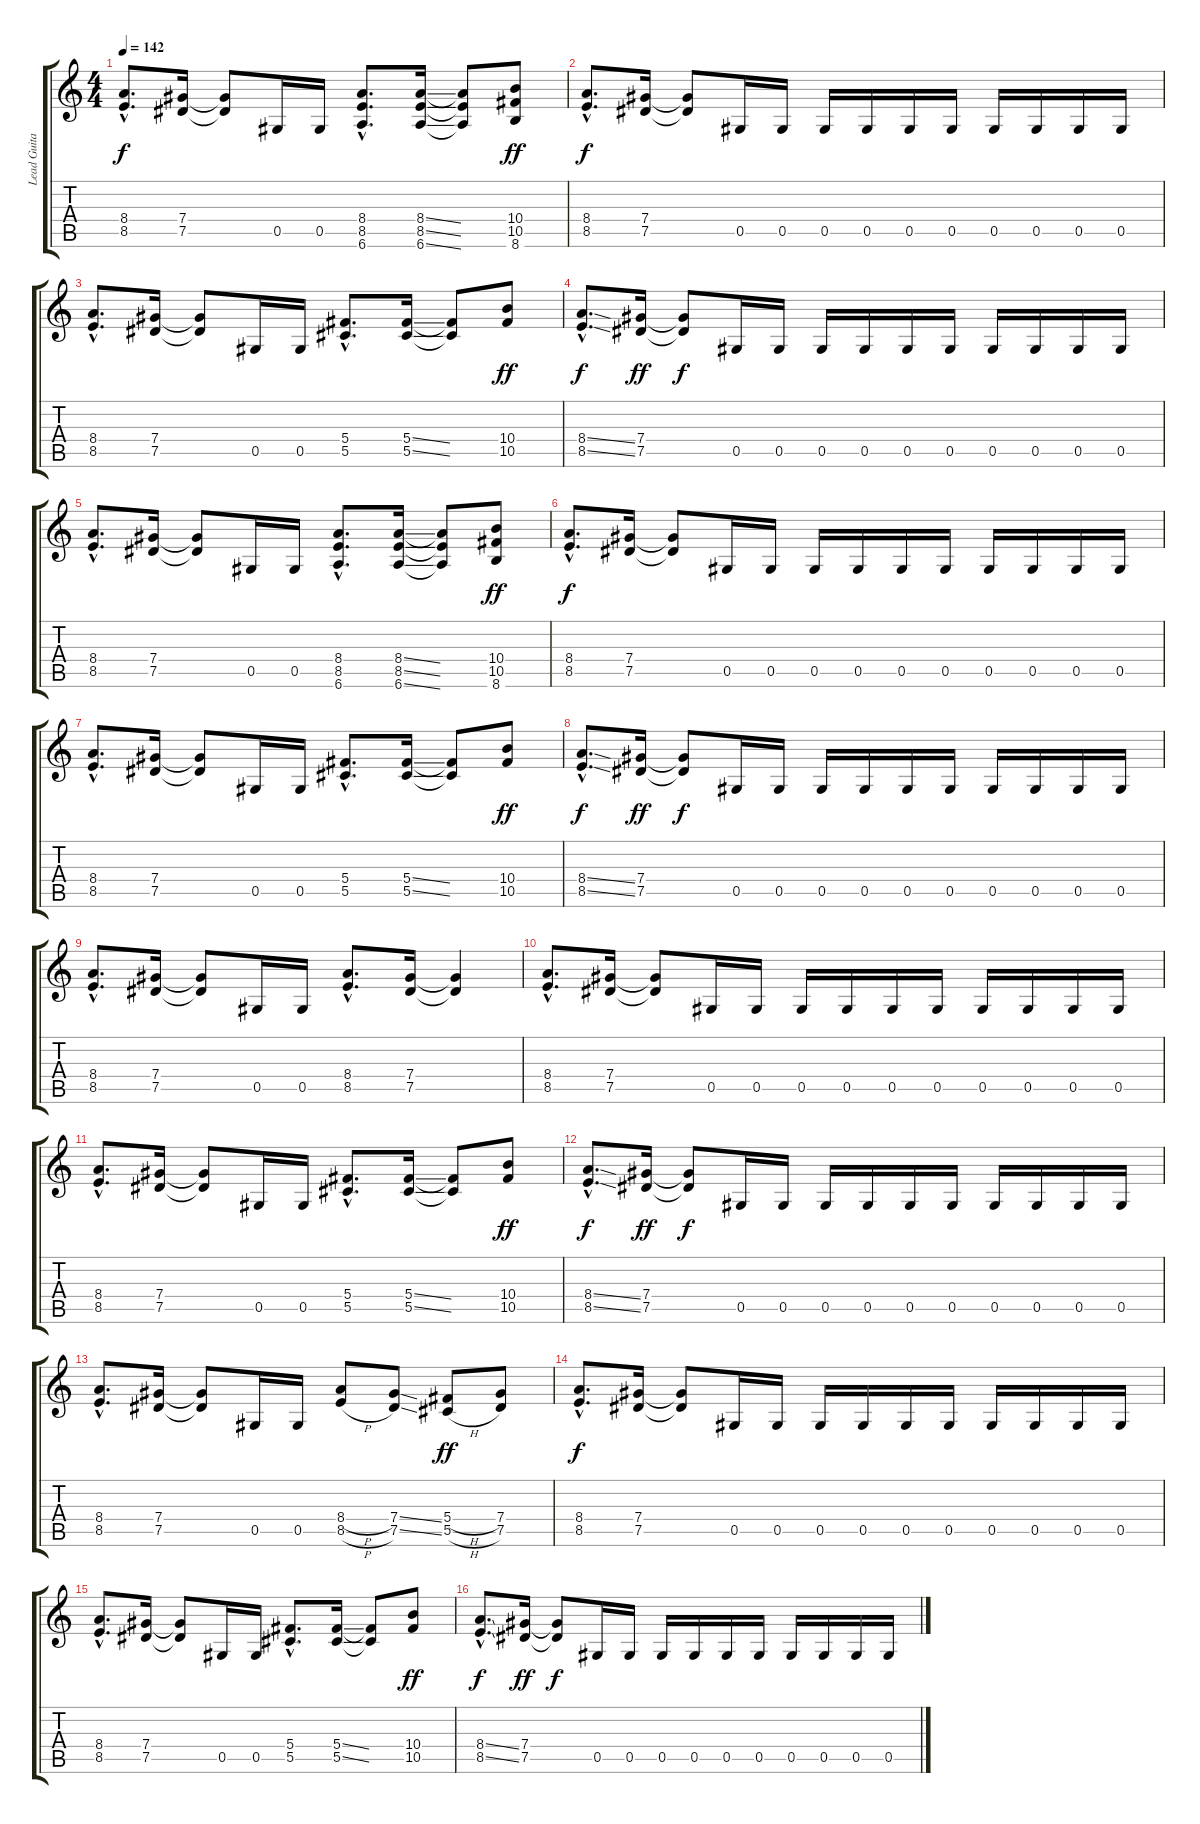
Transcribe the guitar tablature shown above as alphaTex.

\track ("Lead Guitar" "Lead Guita") {instrument overdrivenguitar}
\staff {score tabs}
\tuning (Eb4 Bb3 Gb3 Db3 Ab2 Eb2) {hide}
\ts (4 4)
\tempo 142
\clef g2
\ks c
(8.4{hac} 8.5{hac}).8{d dy f} (7.4 7.5).16 (7.4{t} 7.5{t}).8 0.5.16 0.5.16 (8.4{hac} 8.5{hac} 6.6{hac}).8{d} (8.4{ss} 8.5{ss} 6.6{ss}).16 (8.4{t} 8.5{t} 6.6{t}).8 (10.4 10.5 8.6).8{dy ff} |
(8.4{hac} 8.5{hac}).8{d dy f} (7.4 7.5).16 (7.4{t} 7.5{t}).8 0.5.16 0.5.16 0.5.16 0.5.16 0.5.16 0.5.16 0.5.16 0.5.16 0.5.16 0.5.16 |
(8.4{hac} 8.5{hac}).8{d} (7.4 7.5).16 (7.4{t} 7.5{t}).8 0.5.16 0.5.16 (5.4{hac} 5.5{hac}).8{d} (5.4{ss} 5.5{ss}).16 (5.4{t} 5.5{t}).8 (10.4 10.5).8{dy ff} |
(8.4{ss hac} 8.5{ss hac}).8{d dy f} (7.4 7.5).16{dy ff} (7.4{t} 7.5{t}).8{dy f} 0.5.16 0.5.16 0.5.16 0.5.16 0.5.16 0.5.16 0.5.16 0.5.16 0.5.16 0.5.16 |
(8.4{hac} 8.5{hac}).8{d} (7.4 7.5).16 (7.4{t} 7.5{t}).8 0.5.16 0.5.16 (8.4{hac} 8.5{hac} 6.6{hac}).8{d} (8.4{ss} 8.5{ss} 6.6{ss}).16 (8.4{t} 8.5{t} 6.6{t}).8 (10.4 10.5 8.6).8{dy ff} |
(8.4{hac} 8.5{hac}).8{d dy f} (7.4 7.5).16 (7.4{t} 7.5{t}).8 0.5.16 0.5.16 0.5.16 0.5.16 0.5.16 0.5.16 0.5.16 0.5.16 0.5.16 0.5.16 |
(8.4{hac} 8.5{hac}).8{d} (7.4 7.5).16 (7.4{t} 7.5{t}).8 0.5.16 0.5.16 (5.4{hac} 5.5{hac}).8{d} (5.4{ss} 5.5{ss}).16 (5.4{t} 5.5{t}).8 (10.4 10.5).8{dy ff} |
(8.4{ss hac} 8.5{ss hac}).8{d dy f} (7.4 7.5).16{dy ff} (7.4{t} 7.5{t}).8{dy f} 0.5.16 0.5.16 0.5.16 0.5.16 0.5.16 0.5.16 0.5.16 0.5.16 0.5.16 0.5.16 |
(8.4{hac} 8.5{hac}).8{d} (7.4 7.5).16 (7.4{t} 7.5{t}).8 0.5.16 0.5.16 (8.4{hac} 8.5{hac}).8{d} (7.4 7.5).16 (7.4{t} 7.5{t}).4 |
(8.4{hac} 8.5{hac}).8{d} (7.4 7.5).16 (7.4{t} 7.5{t}).8 0.5.16 0.5.16 0.5.16 0.5.16 0.5.16 0.5.16 0.5.16 0.5.16 0.5.16 0.5.16 |
(8.4{hac} 8.5{hac}).8{d} (7.4 7.5).16 (7.4{t} 7.5{t}).8 0.5.16 0.5.16 (5.4{hac} 5.5{hac}).8{d} (5.4{ss} 5.5{ss}).16 (5.4{t} 5.5{t}).8 (10.4 10.5).8{dy ff} |
(8.4{ss hac} 8.5{ss hac}).8{d dy f} (7.4 7.5).16{dy ff} (7.4{t} 7.5{t}).8{dy f} 0.5.16 0.5.16 0.5.16 0.5.16 0.5.16 0.5.16 0.5.16 0.5.16 0.5.16 0.5.16 |
(8.4{hac} 8.5{hac}).8{d} (7.4 7.5).16 (7.4{t} 7.5{t}).8 0.5.16 0.5.16 (8.4{h} 8.5{h}).8 (7.4{ss} 7.5{ss}).8 (5.4{h} 5.5{h}).8{dy ff} (7.4 7.5).8 |
(8.4{hac} 8.5{hac}).8{d dy f} (7.4 7.5).16 (7.4{t} 7.5{t}).8 0.5.16 0.5.16 0.5.16 0.5.16 0.5.16 0.5.16 0.5.16 0.5.16 0.5.16 0.5.16 |
(8.4{hac} 8.5{hac}).8{d} (7.4 7.5).16 (7.4{t} 7.5{t}).8 0.5.16 0.5.16 (5.4{hac} 5.5{hac}).8{d} (5.4{ss} 5.5{ss}).16 (5.4{t} 5.5{t}).8 (10.4 10.5).8{dy ff} |
(8.4{ss hac} 8.5{ss hac}).8{d dy f} (7.4 7.5).16{dy ff} (7.4{t} 7.5{t}).8{dy f} 0.5.16 0.5.16 0.5.16 0.5.16 0.5.16 0.5.16 0.5.16 0.5.16 0.5.16 0.5.16
